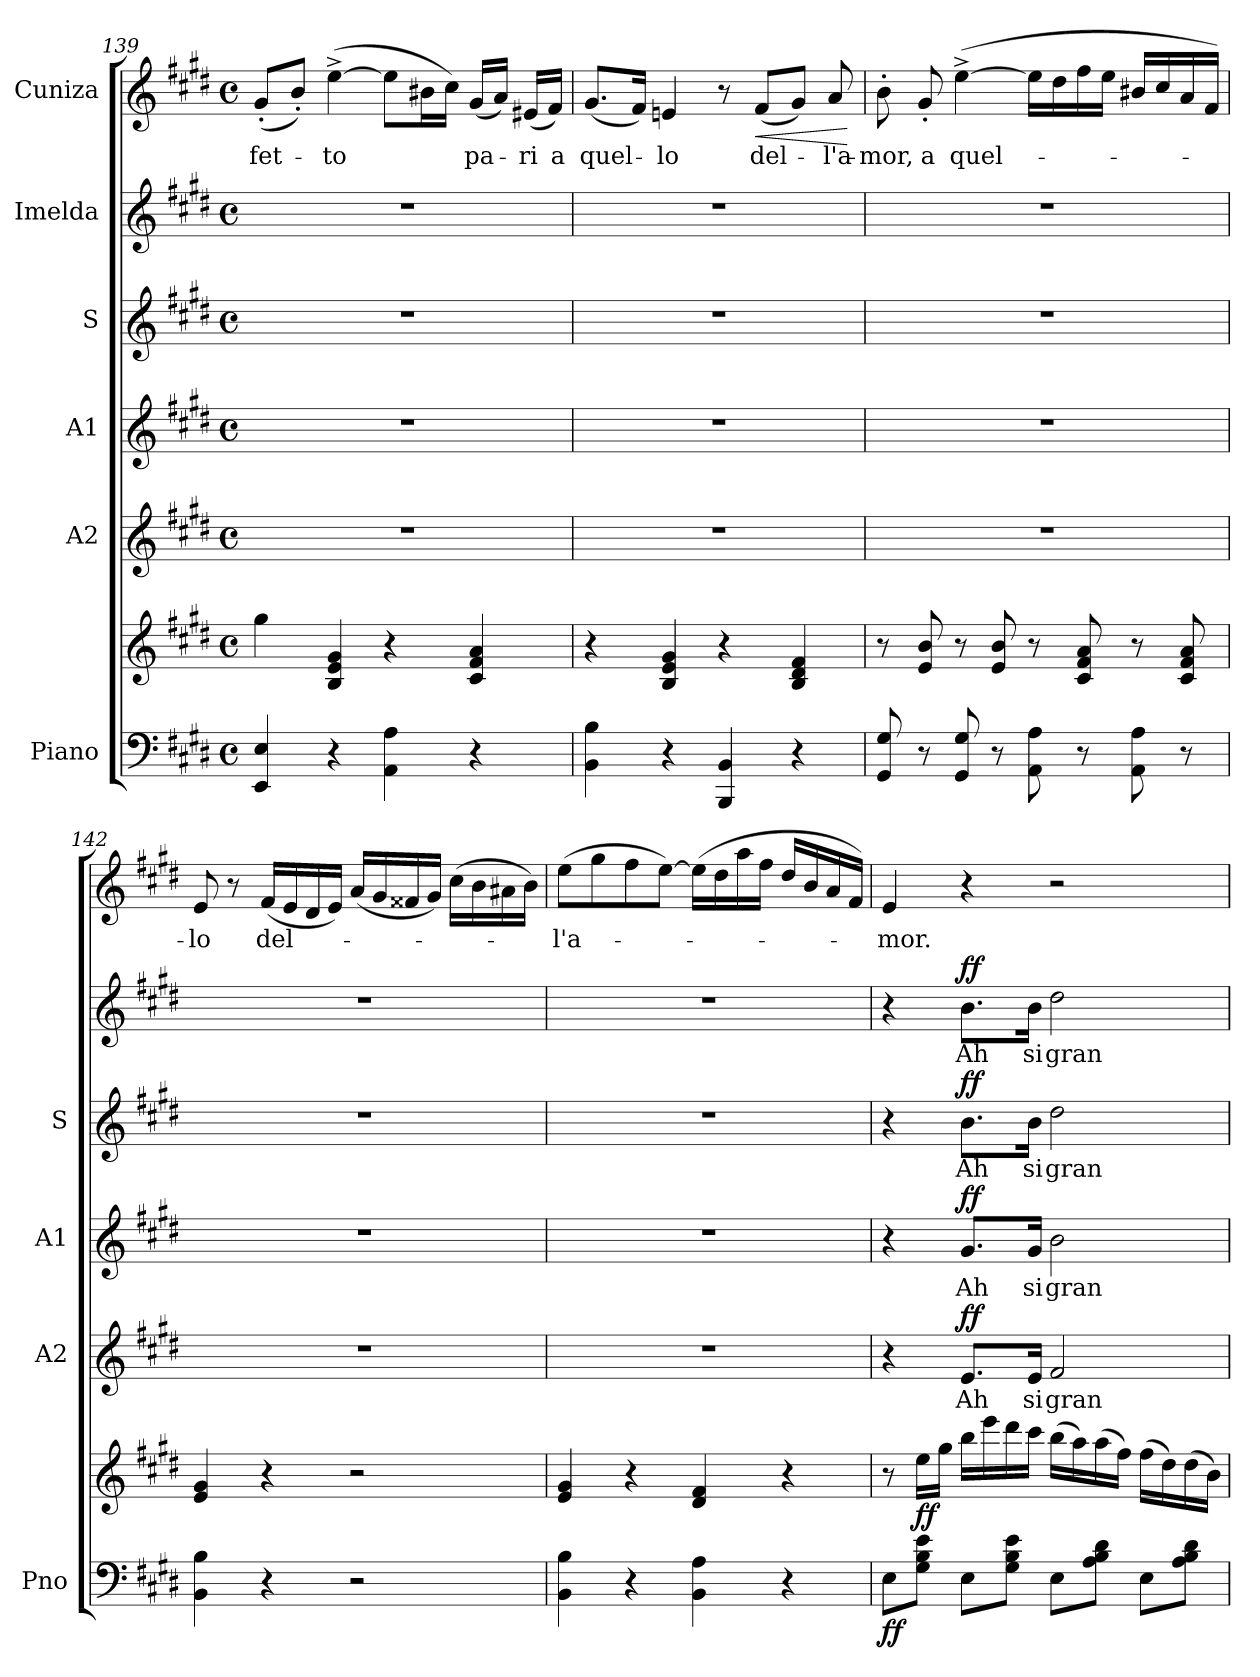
**kern	**kern	**dynam	**kern	**text	**dynam	**kern	**text	**dynam	**kern	**text	**dynam	**kern	**text	**dynam	**kern	**text	**dynam
*part6	*part6	*part6	*part5	*part5	*part5	*part4	*part4	*part4	*part3	*part3	*part3	*part2	*part2	*part2	*part1	*part1	*part1
*staff7	*staff6	*staff6/7	*staff5	*staff5	*staff5	*staff4	*staff4	*staff4	*staff3	*staff3	*staff3	*staff2	*staff2	*staff2	*staff1	*staff1	*staff1
*I"Piano	*	*	*I"A2	*	*	*I"A1	*	*	*I"S	*	*	*I"Imelda	*	*	*I"Cuniza	*	*
*I'Pno	*	*	*I'A2	*	*	*I'A1	*	*	*I'S	*	*	*	*	*	*	*	*
*clefF4	*clefG2	*	*clefG2	*	*	*clefG2	*	*	*clefG2	*	*	*clefG2	*	*	*clefG2	*	*
*k[f#c#g#d#]	*k[f#c#g#d#]	*	*k[f#c#g#d#]	*	*	*k[f#c#g#d#]	*	*	*k[f#c#g#d#]	*	*	*k[f#c#g#d#]	*	*	*k[f#c#g#d#]	*	*
*M4/4	*M4/4	*	*M4/4	*	*	*M4/4	*	*	*M4/4	*	*	*M4/4	*	*	*M4/4	*	*
*met(c)	*met(c)	*	*met(c)	*	*	*met(c)	*	*	*met(c)	*	*	*met(c)	*	*	*met(c)	*	*
=139	=139	=139	=139	=139	=139	=139	=139	=139	=139	=139	=139	=139	=139	=139	=139	=139	=139
4EE/ 4E/	4gg#\	.	1r	.	.	1r	.	.	1r	.	.	1r	.	.	(8g#'/L	-fet-	.
.	.	.	.	.	.	.	.	.	.	.	.	.	.	.	8b'/J)	.	.
4r	4B/ 4e/ 4g#/	.	.	.	.	.	.	.	.	.	.	.	.	.	([4ee^\	-to	.
4AA\ 4A\	4r	.	.	.	.	.	.	.	.	.	.	.	.	.	8ee\L]	.	.
.	.	.	.	.	.	.	.	.	.	.	.	.	.	.	16b#X\L	.	.
.	.	.	.	.	.	.	.	.	.	.	.	.	.	.	16cc#\JJ)	.	.
4r	4c#/ 4f#/ 4a/	.	.	.	.	.	.	.	.	.	.	.	.	.	(16g#/LL	pa-	.
.	.	.	.	.	.	.	.	.	.	.	.	.	.	.	16a/JJ)	.	.
.	.	.	.	.	.	.	.	.	.	.	.	.	.	.	(16e#X/LL	-ri	.
.	.	.	.	.	.	.	.	.	.	.	.	.	.	.	16f#/JJ)	a	.
!!LO:LB:g=z
=140	=140	=140	=140	=140	=140	=140	=140	=140	=140	=140	=140	=140	=140	=140	=140	=140	=140
4BB\ 4B\	4r	.	1r	.	.	1r	.	.	1r	.	.	1r	.	.	(8.g#/L	quel-	.
.	.	.	.	.	.	.	.	.	.	.	.	.	.	.	16f#/Jk)	.	.
4r	4B/ 4e/ 4g#/	.	.	.	.	.	.	.	.	.	.	.	.	.	4en/	-lo	.
4BBB/ 4BB/	4r	.	.	.	.	.	.	.	.	.	.	.	.	.	8r	.	.
!	!	!	!	!	!	!	!	!	!	!	!	!	!	!	!	!	!LO:HP:b
.	.	.	.	.	.	.	.	.	.	.	.	.	.	.	(8f#/L	del-	<
4r	4B/ 4d#/ 4f#/	.	.	.	.	.	.	.	.	.	.	.	.	.	8g#/J)	.	.
.	.	.	.	.	.	.	.	.	.	.	.	.	.	.	8a/	-l'a-	.
.	.	.	.	.	.	.	.	.	.	.	.	.	.	.	.	.	[
=141	=141	=141	=141	=141	=141	=141	=141	=141	=141	=141	=141	=141	=141	=141	=141	=141	=141
!	!	!	!	!	!	!	!	!	!	!	!	!	!	!	!	!	!LO:DY:a
8GG#/ 8G#/	8r	.	1r	.	.	1r	.	.	1r	.	.	1r	.	.	8b'\	-mor,	other-dynamics
8r	8e/ 8b/	.	.	.	.	.	.	.	.	.	.	.	.	.	8g#'/	a	.
8GG#/ 8G#/	8r	.	.	.	.	.	.	.	.	.	.	.	.	.	([4ee^\	quel-	.
8r	8e/ 8b/	.	.	.	.	.	.	.	.	.	.	.	.	.	.	.	.
8AA\ 8A\	8r	.	.	.	.	.	.	.	.	.	.	.	.	.	16ee\LL]	.	.
.	.	.	.	.	.	.	.	.	.	.	.	.	.	.	16dd#\	.	.
8r	8c#/ 8f#/ 8a/	.	.	.	.	.	.	.	.	.	.	.	.	.	16ff#\	.	.
.	.	.	.	.	.	.	.	.	.	.	.	.	.	.	16ee\JJ	.	.
8AA\ 8A\	8r	.	.	.	.	.	.	.	.	.	.	.	.	.	16b#X/LL	.	.
.	.	.	.	.	.	.	.	.	.	.	.	.	.	.	16cc#/	.	.
8r	8c#/ 8f#/ 8a/	.	.	.	.	.	.	.	.	.	.	.	.	.	16a/	.	.
.	.	.	.	.	.	.	.	.	.	.	.	.	.	.	16f#/JJ)	.	.
=142	=142	=142	=142	=142	=142	=142	=142	=142	=142	=142	=142	=142	=142	=142	=142	=142	=142
4BB\ 4B\	4e/ 4g#/	.	1r	.	.	1r	.	.	1r	.	.	1r	.	.	8e/	-lo	.
.	.	.	.	.	.	.	.	.	.	.	.	.	.	.	8r	.	.
4r	4r	.	.	.	.	.	.	.	.	.	.	.	.	.	(16f#/LL	del-	.
.	.	.	.	.	.	.	.	.	.	.	.	.	.	.	16e/	.	.
.	.	.	.	.	.	.	.	.	.	.	.	.	.	.	16d#/	.	.
.	.	.	.	.	.	.	.	.	.	.	.	.	.	.	16e/JJ)	.	.
2r	2r	.	.	.	.	.	.	.	.	.	.	.	.	.	(16a/LL	.	.
.	.	.	.	.	.	.	.	.	.	.	.	.	.	.	16g#/	.	.
.	.	.	.	.	.	.	.	.	.	.	.	.	.	.	16f##X/	.	.
.	.	.	.	.	.	.	.	.	.	.	.	.	.	.	16g#/JJ)	.	.
.	.	.	.	.	.	.	.	.	.	.	.	.	.	.	(16cc#\LL	.	.
.	.	.	.	.	.	.	.	.	.	.	.	.	.	.	16b\	.	.
.	.	.	.	.	.	.	.	.	.	.	.	.	.	.	16a#X\	.	.
.	.	.	.	.	.	.	.	.	.	.	.	.	.	.	16b\JJ)	.	.
!!LO:LB:g=z
=143	=143	=143	=143	=143	=143	=143	=143	=143	=143	=143	=143	=143	=143	=143	=143	=143	=143
4BB\ 4B\	4e/ 4g#/	.	1r	.	.	1r	.	.	1r	.	.	1r	.	.	(8ee\L	-l'a-	.
.	.	.	.	.	.	.	.	.	.	.	.	.	.	.	8gg#\	.	.
4r	4r	.	.	.	.	.	.	.	.	.	.	.	.	.	8ff#\	.	.
.	.	.	.	.	.	.	.	.	.	.	.	.	.	.	[8ee\J)	.	.
4BB\ 4A\	4d#/ 4f#/	.	.	.	.	.	.	.	.	.	.	.	.	.	(16ee\LL]	.	.
.	.	.	.	.	.	.	.	.	.	.	.	.	.	.	16dd#\	.	.
.	.	.	.	.	.	.	.	.	.	.	.	.	.	.	16aa\	.	.
.	.	.	.	.	.	.	.	.	.	.	.	.	.	.	16ff#\JJ	.	.
4r	4r	.	.	.	.	.	.	.	.	.	.	.	.	.	16dd#/LL	.	.
.	.	.	.	.	.	.	.	.	.	.	.	.	.	.	16b/	.	.
.	.	.	.	.	.	.	.	.	.	.	.	.	.	.	16a/	.	.
.	.	.	.	.	.	.	.	.	.	.	.	.	.	.	16f#/JJ)	.	.
=144	=144	=144	=144	=144	=144	=144	=144	=144	=144	=144	=144	=144	=144	=144	=144	=144	=144
!	!	!LO:DY:b=2	!	!	!	!	!	!	!	!	!	!	!	!	!	!	!
8E\L	8r	ff	4r	.	.	4r	.	.	4r	.	.	4r	.	.	4e/	-mor.	.
!	!	!LO:DY:b	!	!	!	!	!	!	!	!	!	!	!	!	!	!	!
8G#\ 8B\ 8e\J	16ee\LL	ff	.	.	.	.	.	.	.	.	.	.	.	.	.	.	.
.	16gg#\JJ	.	.	.	.	.	.	.	.	.	.	.	.	.	.	.	.
!	!	!	!	!	!LO:DY:a	!	!	!LO:DY:a	!	!	!LO:DY:a	!	!	!LO:DY:a	!	!	!
8E\L	16bb\LL	.	8.e/L	Ah	ff	8.g#/L	Ah	ff	8.b\L	Ah	ff	8.b\L	Ah	ff	4r	.	.
.	16eee\	.	.	.	.	.	.	.	.	.	.	.	.	.	.	.	.
8G#\ 8B\ 8e\J	16ddd#\	.	.	.	.	.	.	.	.	.	.	.	.	.	.	.	.
.	16ccc#\JJ	.	16e/Jk	si	.	16g#/Jk	si	.	16b\Jk	si	.	16b\Jk	si	.	.	.	.
8E\L	(16bb\LL	.	2f#/	gran-	.	2b\	gran-	.	2dd#\	gran-	.	2dd#\	gran-	.	2r	.	.
.	16aa\)	.	.	.	.	.	.	.	.	.	.	.	.	.	.	.	.
8A\ 8B\ 8d#\J	(16aa\	.	.	.	.	.	.	.	.	.	.	.	.	.	.	.	.
.	16ff#\JJ)	.	.	.	.	.	.	.	.	.	.	.	.	.	.	.	.
8E\L	(16ff#\LL	.	.	.	.	.	.	.	.	.	.	.	.	.	.	.	.
.	16dd#\)	.	.	.	.	.	.	.	.	.	.	.	.	.	.	.	.
8A\ 8B\ 8d#\J	(16dd#\	.	.	.	.	.	.	.	.	.	.	.	.	.	.	.	.
.	16b\JJ)	.	.	.	.	.	.	.	.	.	.	.	.	.	.	.	.
=	=	=	=	=	=	=	=	=	=	=	=	=	=	=	=	=	=
*-	*-	*-	*-	*-	*-	*-	*-	*-	*-	*-	*-	*-	*-	*-	*-	*-	*-
